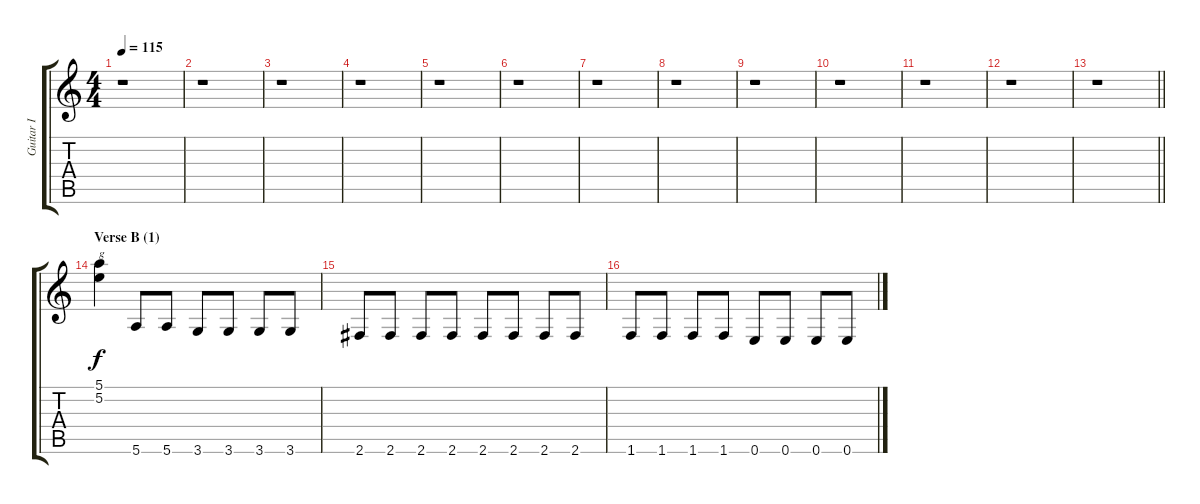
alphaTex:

\track ("Guitar I" "Guitar I") {instrument distortionguitar}
\staff {score tabs}
\tuning (E4 B3 G3 D3 A2 E2) {hide}
\ts (4 4)
\tempo 115
\clef g2
\ks c
r.1{dy f} |
r.1 |
r.1 |
r.1 |
r.1 |
r.1 |
r.1 |
r.1 |
r.1 |
r.1 |
r.1 |
r.1 |
\barLineRight lightlight
r.1 |
\section ("" "Verse B (1)")
(5.1 5.2).4{txt "g"} 5.6.8 5.6.8 3.6.8 3.6.8 3.6.8 3.6.8 |
2.6.8 2.6.8 2.6.8 2.6.8 2.6.8 2.6.8 2.6.8 2.6.8 |
1.6.8 1.6.8 1.6.8 1.6.8 0.6.8 0.6.8 0.6.8 0.6.8
